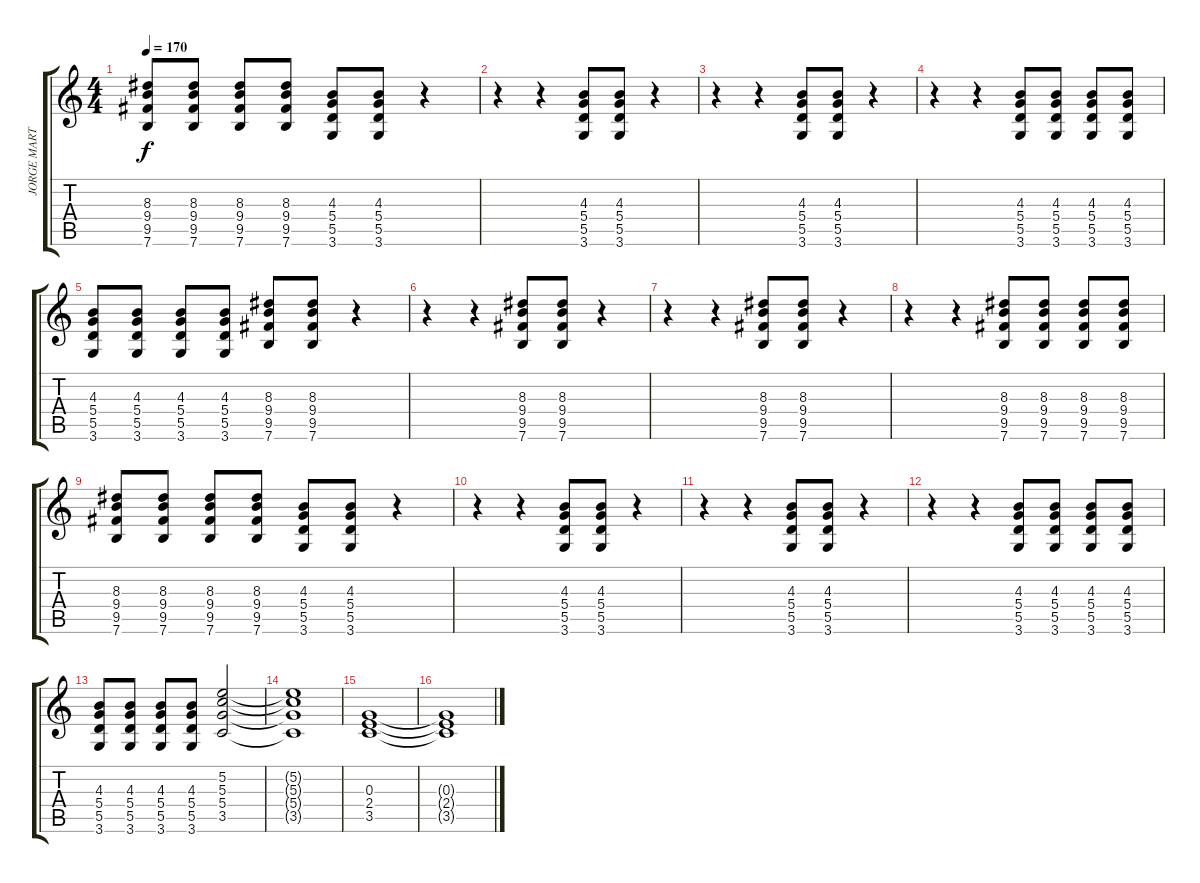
\track ("JORGE MARTINEZ" "JORGE MART") {instrument overdrivenguitar}
\staff {score tabs}
\tuning (E4 B3 G3 D3 A2 E2) {hide}
\ts (4 4)
\tempo 170
\clef g2
\ks c
(8.3 9.4 9.5 7.6).8{dy f} (8.3 9.4 9.5 7.6).8 (8.3 9.4 9.5 7.6).8 (8.3 9.4 9.5 7.6).8 (4.3 5.4 5.5 3.6).8 (4.3 5.4 5.5 3.6).8 r.4 |
r.4 r.4 (4.3 5.4 5.5 3.6).8 (4.3 5.4 5.5 3.6).8 r.4 |
r.4 r.4 (4.3 5.4 5.5 3.6).8 (4.3 5.4 5.5 3.6).8 r.4 |
r.4 r.4 (4.3 5.4 5.5 3.6).8 (4.3 5.4 5.5 3.6).8 (4.3 5.4 5.5 3.6).8 (4.3 5.4 5.5 3.6).8 |
(4.3 5.4 5.5 3.6).8 (4.3 5.4 5.5 3.6).8 (4.3 5.4 5.5 3.6).8 (4.3 5.4 5.5 3.6).8 (8.3 9.4 9.5 7.6).8 (8.3 9.4 9.5 7.6).8 r.4 |
r.4 r.4 (8.3 9.4 9.5 7.6).8 (8.3 9.4 9.5 7.6).8 r.4 |
r.4 r.4 (8.3 9.4 9.5 7.6).8 (8.3 9.4 9.5 7.6).8 r.4 |
r.4 r.4 (8.3 9.4 9.5 7.6).8 (8.3 9.4 9.5 7.6).8 (8.3 9.4 9.5 7.6).8 (8.3 9.4 9.5 7.6).8 |
(8.3 9.4 9.5 7.6).8 (8.3 9.4 9.5 7.6).8 (8.3 9.4 9.5 7.6).8 (8.3 9.4 9.5 7.6).8 (4.3 5.4 5.5 3.6).8 (4.3 5.4 5.5 3.6).8 r.4 |
r.4 r.4 (4.3 5.4 5.5 3.6).8 (4.3 5.4 5.5 3.6).8 r.4 |
r.4 r.4 (4.3 5.4 5.5 3.6).8 (4.3 5.4 5.5 3.6).8 r.4 |
r.4 r.4 (4.3 5.4 5.5 3.6).8 (4.3 5.4 5.5 3.6).8 (4.3 5.4 5.5 3.6).8 (4.3 5.4 5.5 3.6).8 |
(4.3 5.4 5.5 3.6).8 (4.3 5.4 5.5 3.6).8 (4.3 5.4 5.5 3.6).8 (4.3 5.4 5.5 3.6).8 (5.2 5.3 5.4 3.5).2 |
(5.2{t} 5.3{t} 5.4{t} 3.5{t}).1 |
(0.3 2.4 3.5).1 |
(0.3{t} 2.4{t} 3.5{t}).1
